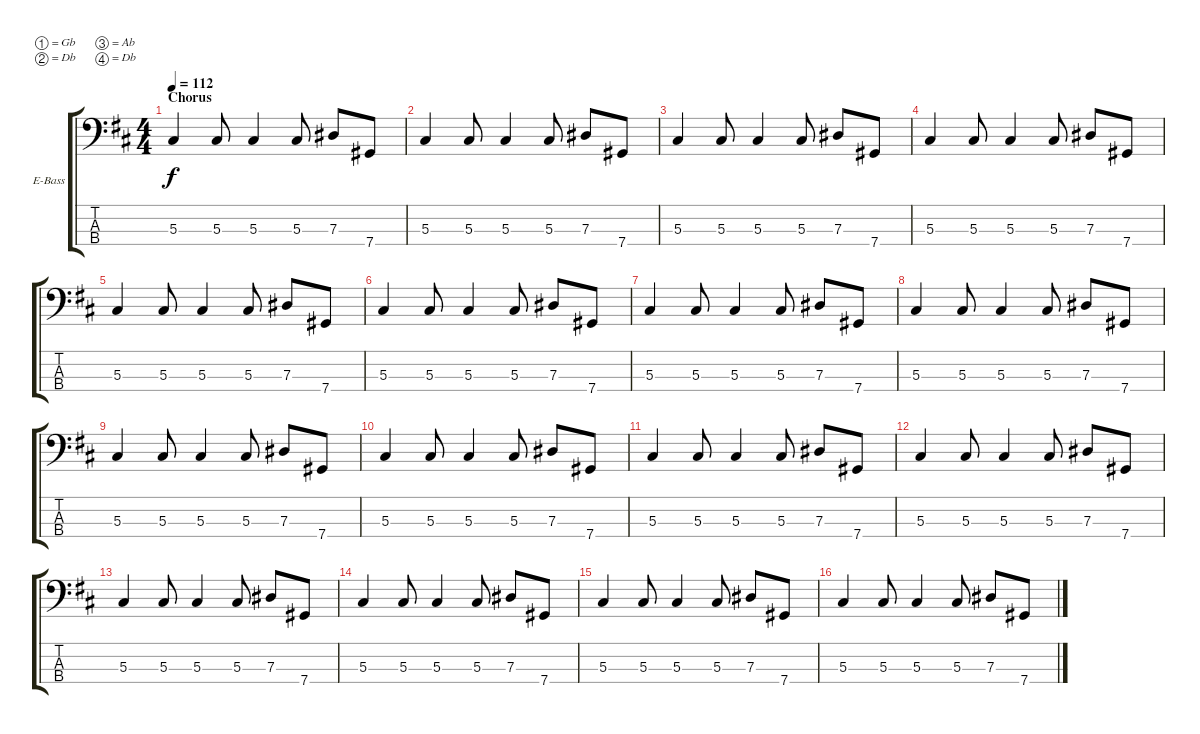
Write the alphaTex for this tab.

\defaultSystemsLayout 4
\bracketExtendMode groupsimilarinstruments
\firstSystemTrackNameOrientation horizontal
\otherSystemsTrackNameOrientation horizontal
\track ("Electric Bass" "E-Bass") {instrument electricbassfinger}
\staff {score tabs}
\tuning (Gb2 Db2 Ab1 Db1)
\ts (4 4)
\section ("" "Chorus")
\tempo 112
\clef f4
\scale
1.06305
\ks d
5.3.4{dy f} 5.3.8 5.3.4 5.3.8 7.3.8 7.4.8 |
\scale
0.936948 5.3.4 5.3.8 5.3.4 5.3.8 7.3.8 7.4.8 |
\scale
1.06305 5.3.4 5.3.8 5.3.4 5.3.8 7.3.8 7.4.8 |
\scale
0.936948 5.3.4 5.3.8 5.3.4 5.3.8 7.3.8 7.4.8 |
\scale
1.06305 5.3.4 5.3.8 5.3.4 5.3.8 7.3.8 7.4.8 |
\scale
0.936948 5.3.4 5.3.8 5.3.4 5.3.8 7.3.8 7.4.8 |
\scale
1.06305 5.3.4 5.3.8 5.3.4 5.3.8 7.3.8 7.4.8 |
\scale
0.936948 5.3.4 5.3.8 5.3.4 5.3.8 7.3.8 7.4.8 |
\scale
1.06305 5.3.4 5.3.8 5.3.4 5.3.8 7.3.8 7.4.8 |
\scale
0.936948 5.3.4 5.3.8 5.3.4 5.3.8 7.3.8 7.4.8 |
\scale
1.06305 5.3.4 5.3.8 5.3.4 5.3.8 7.3.8 7.4.8 |
\scale
0.936948 5.3.4 5.3.8 5.3.4 5.3.8 7.3.8 7.4.8 |
\scale
1.06305 5.3.4 5.3.8 5.3.4 5.3.8 7.3.8 7.4.8 |
\scale
0.936948 5.3.4 5.3.8 5.3.4 5.3.8 7.3.8 7.4.8 |
\scale
1.06305 5.3.4 5.3.8 5.3.4 5.3.8 7.3.8 7.4.8 |
\scale
0.936948 5.3.4 5.3.8 5.3.4 5.3.8 7.3.8 7.4.8
